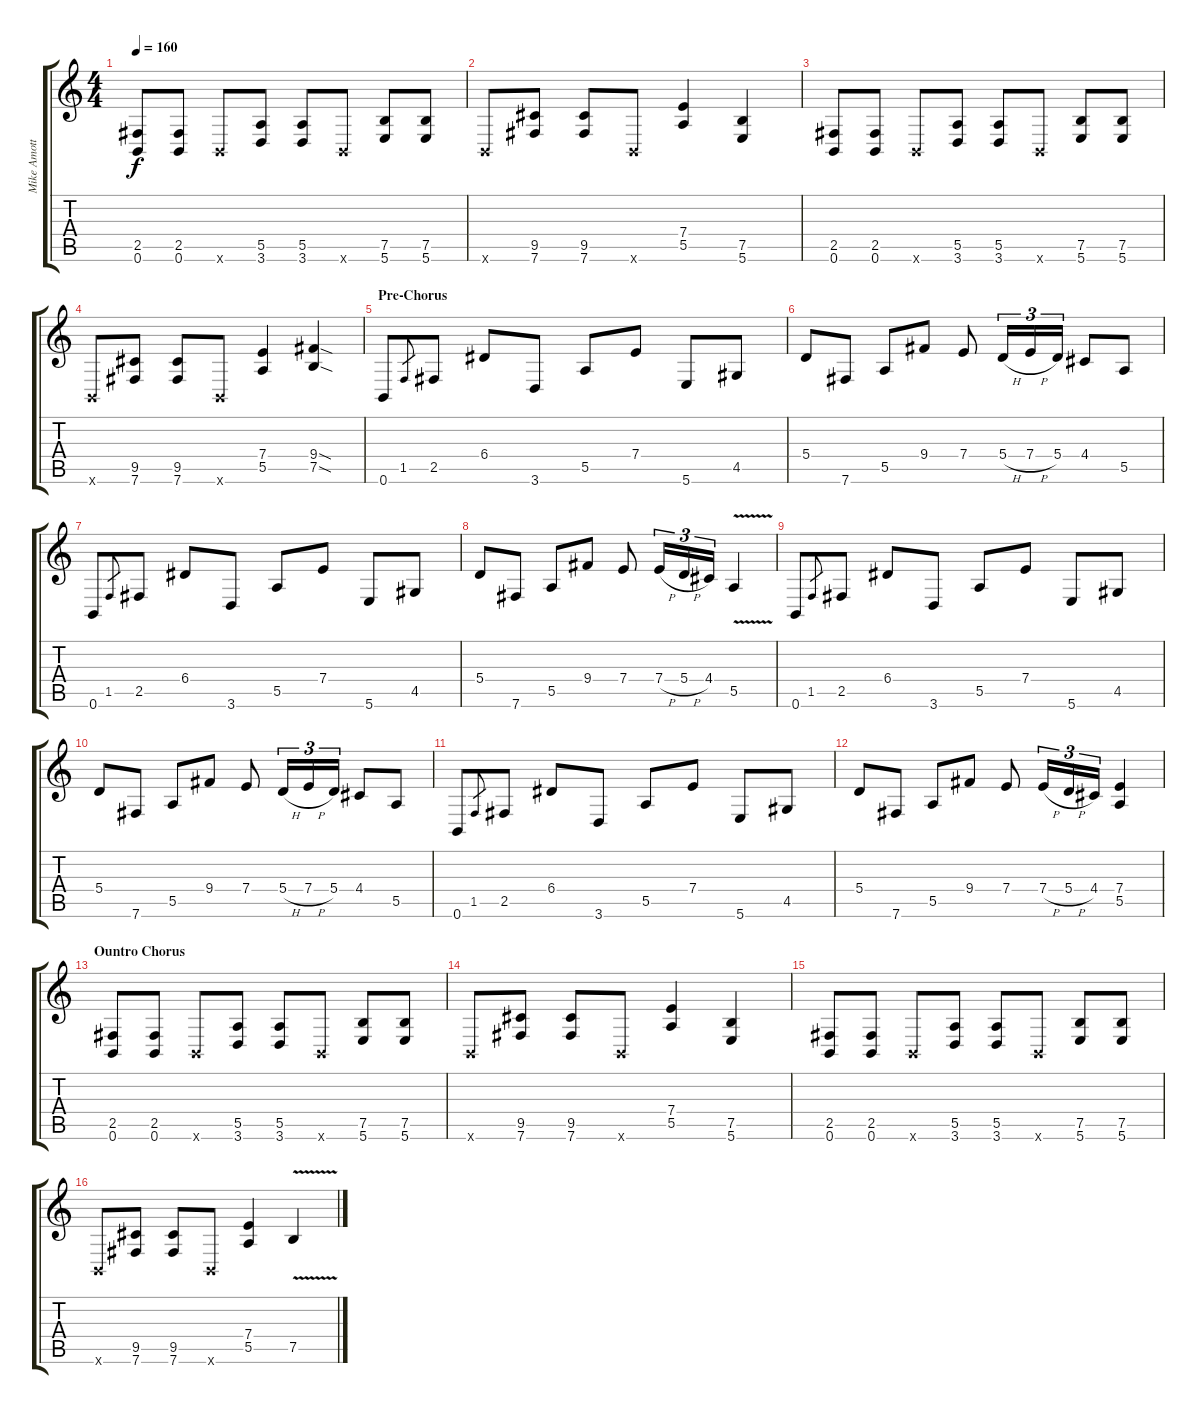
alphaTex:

\track ("Mike Amott" "Mike Amott") {instrument distortionguitar}
\staff {score tabs}
\tuning (B3 Gb3 D3 A2 E2 B1) {hide}
\ts (4 4)
\tempo 160
\clef g2
\ks c
(2.5 0.6).8{dy f} (2.5 0.6).8 0.6{x}.8 (5.5 3.6).8 (5.5 3.6).8 0.6{x}.8 (7.5 5.6).8 (7.5 5.6).8 |
0.6{x}.8 (9.5 7.6).8 (9.5 7.6).8 0.6{x}.8 (7.4 5.5).4 (7.5 5.6).4 |
(2.5 0.6).8 (2.5 0.6).8 0.6{x}.8 (5.5 3.6).8 (5.5 3.6).8 0.6{x}.8 (7.5 5.6).8 (7.5 5.6).8 |
0.6{x}.8 (9.5 7.6).8 (9.5 7.6).8 0.6{x}.8 (7.4 5.5).4 (9.4{sod} 7.5{sod}).4 |
\section ("" "Pre-Chorus")
0.6.8 1.5.8{gr} 2.5.8 6.4.8 3.6.8 5.5.8 7.4.8 5.6.8 4.5.8 |
5.4.8 7.6.8 5.5.8 9.4.8 7.4.8 5.4{h}.16{tu (3 2)} 7.4{h}.16{tu (3 2)} 5.4.16{tu (3 2)} 4.4.8 5.5.8 |
0.6.8 1.5.8{gr} 2.5.8 6.4.8 3.6.8 5.5.8 7.4.8 5.6.8 4.5.8 |
5.4.8 7.6.8 5.5.8 9.4.8 7.4.8 7.4{h}.16{tu (3 2)} 5.4{h}.16{tu (3 2)} 4.4.16{tu (3 2)} 5.5{v}.4 |
0.6.8 1.5.8{gr} 2.5.8 6.4.8 3.6.8 5.5.8 7.4.8 5.6.8 4.5.8 |
5.4.8 7.6.8 5.5.8 9.4.8 7.4.8 5.4{h}.16{tu (3 2)} 7.4{h}.16{tu (3 2)} 5.4.16{tu (3 2)} 4.4.8 5.5.8 |
0.6.8 1.5.8{gr} 2.5.8 6.4.8 3.6.8 5.5.8 7.4.8 5.6.8 4.5.8 |
5.4.8 7.6.8 5.5.8 9.4.8 7.4.8 7.4{h}.16{tu (3 2)} 5.4{h}.16{tu (3 2)} 4.4.16{tu (3 2)} (7.4 5.5).4 |
\section ("" "Ountro Chorus")
(2.5 0.6).8 (2.5 0.6).8 0.6{x}.8 (5.5 3.6).8 (5.5 3.6).8 0.6{x}.8 (7.5 5.6).8 (7.5 5.6).8 |
0.6{x}.8 (9.5 7.6).8 (9.5 7.6).8 0.6{x}.8 (7.4 5.5).4 (7.5 5.6).4 |
(2.5 0.6).8 (2.5 0.6).8 0.6{x}.8 (5.5 3.6).8 (5.5 3.6).8 0.6{x}.8 (7.5 5.6).8 (7.5 5.6).8 |
0.6{x}.8 (9.5 7.6).8 (9.5 7.6).8 0.6{x}.8 (7.4 5.5).4 7.5{v}.4
